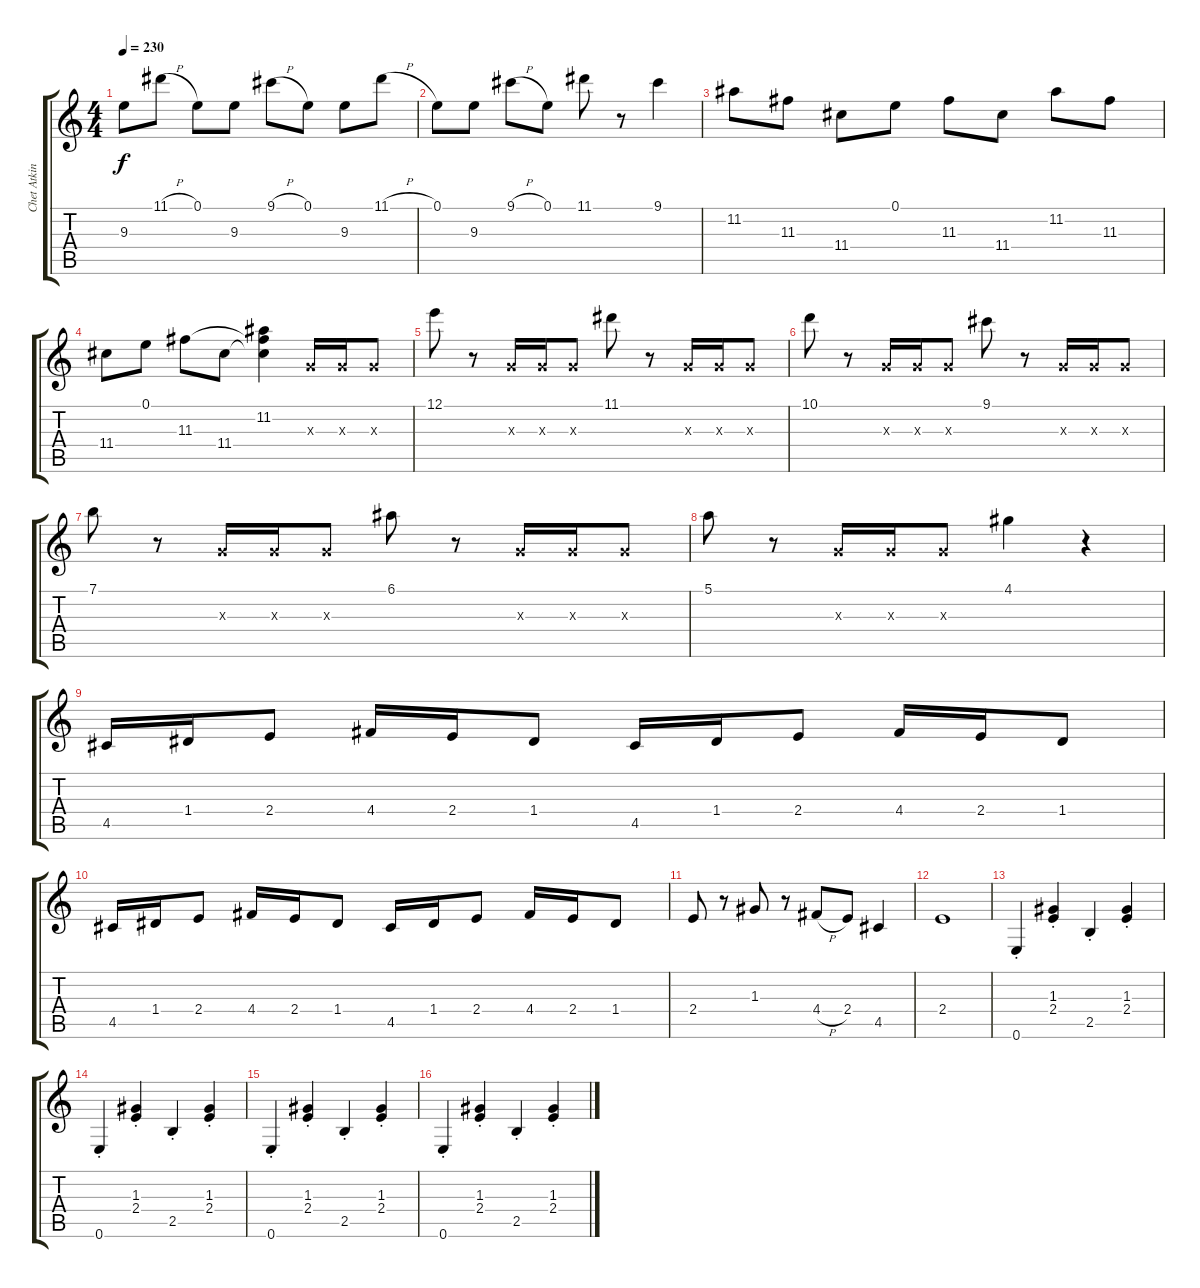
\track ("Chet Atkins" "Chet Atkin") {instrument electricguitarjazz}
\staff {score tabs}
\tuning (E4 B3 G3 D3 A2 E2) {hide}
\ts (4 4)
\tempo 230
\clef g2
\ks c
9.3.8{dy f} 11.1{h}.8 0.1.8 9.3.8 9.1{h}.8 0.1.8 9.3.8 11.1{h}.8 |
0.1.8 9.3.8 9.1{h}.8 0.1.8 11.1.8 r.8 9.1.4 |
11.2.8 11.3.8 11.4.8 0.1.8 11.3.8 11.4.8 11.2.8 11.3.8 |
11.4.8 0.1.8 11.3.8 11.4.8 (11.2 11.3{t} 11.4{t}).4 0.3{x}.16 0.3{x}.16 0.3{x}.8 |
12.1.8 r.8 0.3{x}.16 0.3{x}.16 0.3{x}.8 11.1.8 r.8 0.3{x}.16 0.3{x}.16 0.3{x}.8 |
10.1.8 r.8 0.3{x}.16 0.3{x}.16 0.3{x}.8 9.1.8 r.8 0.3{x}.16 0.3{x}.16 0.3{x}.8 |
7.1.8 r.8 0.3{x}.16 0.3{x}.16 0.3{x}.8 6.1.8 r.8 0.3{x}.16 0.3{x}.16 0.3{x}.8 |
5.1.8 r.8 0.3{x}.16 0.3{x}.16 0.3{x}.8 4.1.4 r.4 |
4.5.16 1.4.16 2.4.8 4.4.16 2.4.16 1.4.8 4.5.16 1.4.16 2.4.8 4.4.16 2.4.16 1.4.8 |
4.5.16 1.4.16 2.4.8 4.4.16 2.4.16 1.4.8 4.5.16 1.4.16 2.4.8 4.4.16 2.4.16 1.4.8 |
2.4.8 r.8 1.3.8 r.8 4.4{h}.8 2.4.8 4.5.4 |
2.4.1 |
0.6{st}.4 (1.3{st} 2.4{st}).4 2.5{st}.4 (1.3{st} 2.4{st}).4 |
0.6{st}.4 (1.3{st} 2.4{st}).4 2.5{st}.4 (1.3{st} 2.4{st}).4 |
0.6{st}.4 (1.3{st} 2.4{st}).4 2.5{st}.4 (1.3{st} 2.4{st}).4 |
0.6{st}.4 (1.3{st} 2.4{st}).4 2.5{st}.4 (1.3{st} 2.4{st}).4
